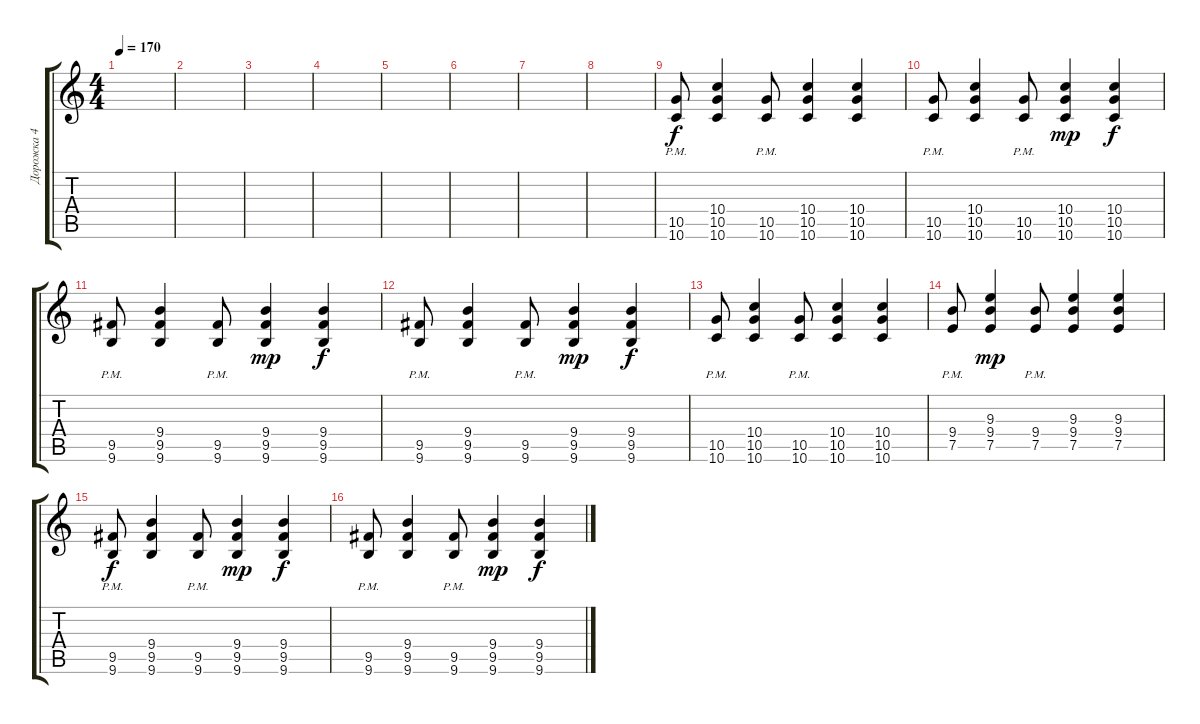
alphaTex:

\track ("Дорожка 4" "Дорожка 4") {instrument overdrivenguitar}
\staff {score tabs}
\tuning (E4 B3 G3 D3 A2 D2) {hide}
\ts (4 4)
\tempo 170
\clef g2
\ks c
|
|
|
|
|
|
|
|
(10.5{pm} 10.6{pm}).8 (10.4 10.5 10.6).4 (10.5{pm} 10.6{pm}).8 (10.4 10.5 10.6).4 (10.4 10.5 10.6).4 |
(10.5{pm} 10.6{pm}).8 (10.4 10.5 10.6).4 (10.5{pm} 10.6{pm}).8 (10.4 10.5 10.6).4{dy mp} (10.4 10.5 10.6).4{dy f} |
(9.5{pm} 9.6{pm}).8 (9.4 9.5 9.6).4 (9.5{pm} 9.6{pm}).8 (9.4 9.5 9.6).4{dy mp} (9.4 9.5 9.6).4{dy f} |
(9.5{pm} 9.6{pm}).8 (9.4 9.5 9.6).4 (9.5{pm} 9.6{pm}).8 (9.4 9.5 9.6).4{dy mp} (9.4 9.5 9.6).4{dy f} |
(10.5{pm} 10.6{pm}).8 (10.4 10.5 10.6).4 (10.5{pm} 10.6{pm}).8 (10.4 10.5 10.6).4 (10.4 10.5 10.6).4 |
(9.4{pm} 7.5{pm}).8 (9.3 9.4 7.5).4{dy mp} (9.4{pm} 7.5{pm}).8 (9.3 9.4 7.5).4 (9.3 9.4 7.5).4 |
(9.5{pm} 9.6{pm}).8{dy f} (9.4 9.5 9.6).4 (9.5{pm} 9.6{pm}).8 (9.4 9.5 9.6).4{dy mp} (9.4 9.5 9.6).4{dy f} |
(9.5{pm} 9.6{pm}).8 (9.4 9.5 9.6).4 (9.5{pm} 9.6{pm}).8 (9.4 9.5 9.6).4{dy mp} (9.4 9.5 9.6).4{dy f}
